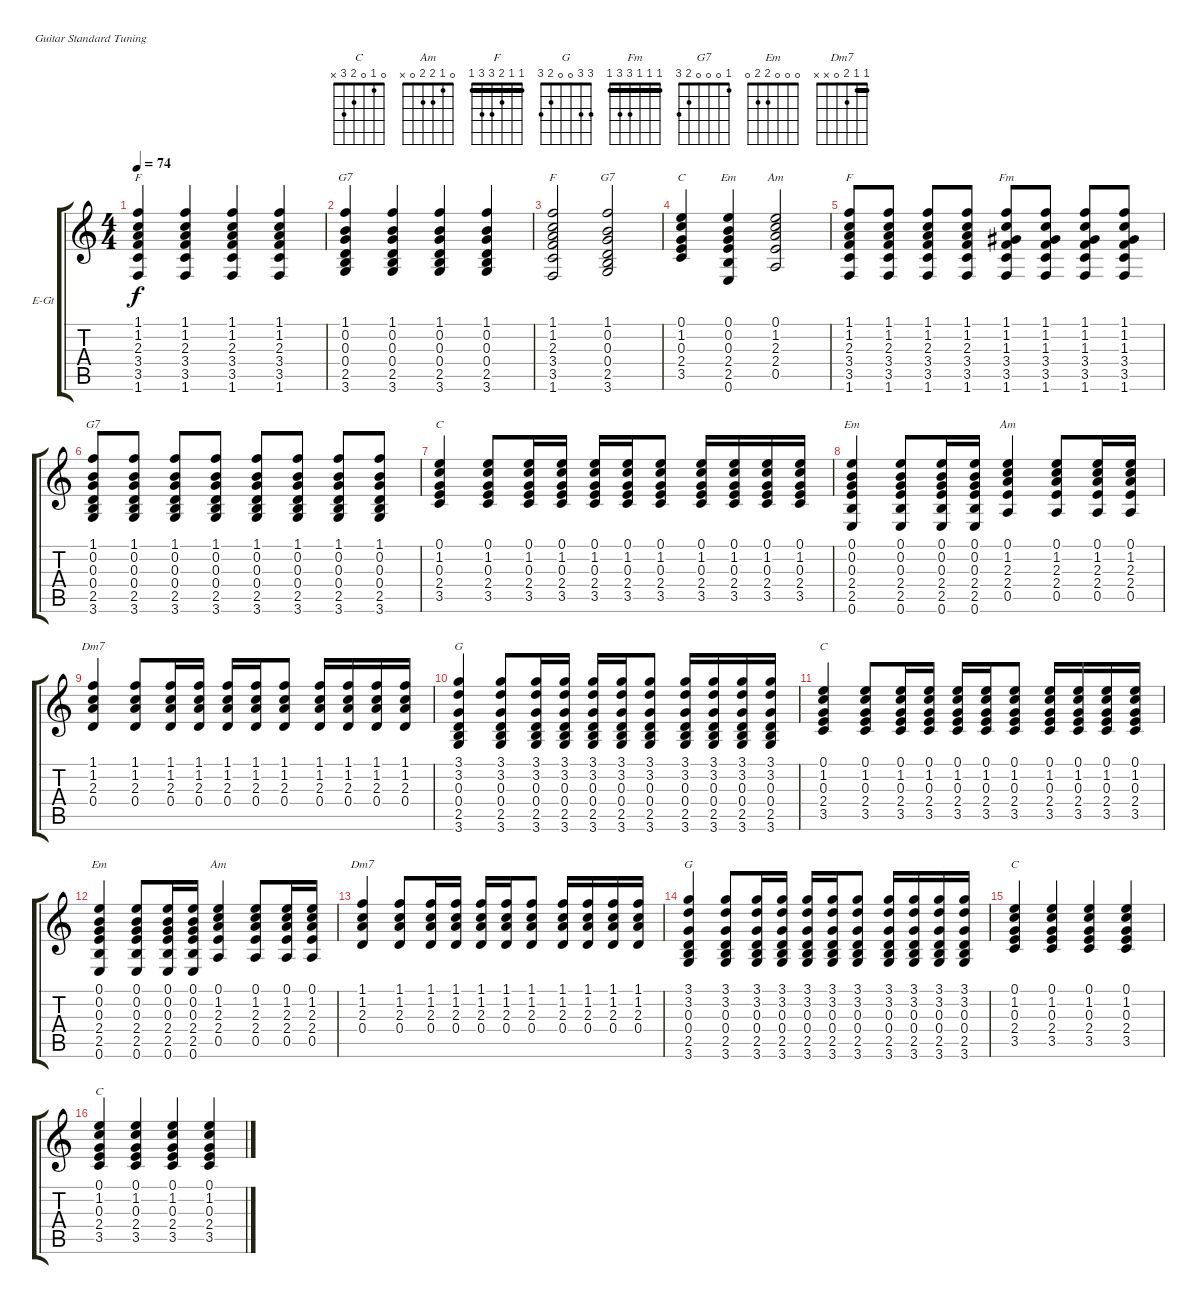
\bracketExtendMode groupsimilarinstruments
\firstSystemTrackNameOrientation horizontal
\otherSystemsTrackNameOrientation horizontal
\track ("Guitar 1" "E-Gt") {instrument electricguitarjazz}
\staff {score tabs}
\tuning (E4 B3 G3 D3 A2 E2)
\chord ("C" 0 1 0 2 3 x) {showfingering false}
\chord ("Am" 0 1 2 2 0 x) {showfingering false}
\chord ("F" 1 1 2 3 3 1) {showfingering false barre (1 1)}
\chord ("G" 3 3 0 0 2 3) {showfingering false}
\chord ("Fm" 1 1 1 3 3 1) {showfingering false barre (1 1 1)}
\chord ("G7" 1 0 0 0 2 3) {showfingering false}
\chord ("Em" 0 0 0 2 2 0) {showfingering false}
\chord ("Dm7" 1 1 2 0 x x) {showfingering false barre 1}
\ts (4 4)
\tempo 74
\clef g2
\ks c
(1.1 1.2 2.3 3.4 3.5 1.6).4{ch "F" dy f} (1.1 1.2 2.3 3.4 3.5 1.6).4 (1.1 1.2 2.3 3.4 3.5 1.6).4 (1.1 1.2 2.3 3.4 3.5 1.6).4 |
(1.1 0.2 0.3 0.4 2.5 3.6).4{ch "G7"} (1.1 0.2 0.3 0.4 2.5 3.6).4 (1.1 0.2 0.3 0.4 2.5 3.6).4 (1.1 0.2 0.3 0.4 2.5 3.6).4 |
(1.1 1.2 2.3 3.4 3.5 1.6).2{ch "F"} (1.1 0.2 0.3 0.4 2.5 3.6).2{ch "G7"} |
(0.1 1.2 0.3 2.4 3.5).4{ch "C"} (0.1 0.2 0.3 2.4 2.5 0.6).4{ch "Em"} (0.1 1.2 2.3 2.4 0.5).2{ch "Am"} |
(1.1 1.2 2.3 3.4 3.5 1.6).8{ch "F"} (1.1 1.2 2.3 3.4 3.5 1.6).8 (1.1 1.2 2.3 3.4 3.5 1.6).8 (1.1 1.2 2.3 3.4 3.5 1.6).8 (1.1 1.2 1.3 3.4 3.5 1.6).8{ch "Fm"} (1.1 1.2 1.3 3.4 3.5 1.6).8 (1.1 1.2 1.3 3.4 3.5 1.6).8 (1.1 1.2 1.3 3.4 3.5 1.6).8 |
(1.1 0.2 0.3 0.4 2.5 3.6).8{ch "G7"} (1.1 0.2 0.3 0.4 2.5 3.6).8 (1.1 0.2 0.3 0.4 2.5 3.6).8 (1.1 0.2 0.3 0.4 2.5 3.6).8 (1.1 0.2 0.3 0.4 2.5 3.6).8 (1.1 0.2 0.3 0.4 2.5 3.6).8 (1.1 0.2 0.3 0.4 2.5 3.6).8 (1.1 0.2 0.3 0.4 2.5 3.6).8 |
(0.1 1.2 0.3 2.4 3.5).4{ch "C"} (0.1 1.2 0.3 2.4 3.5).8 (0.1 1.2 0.3 2.4 3.5).16 (0.1 1.2 0.3 2.4 3.5).16 (0.1 1.2 0.3 2.4 3.5).16 (0.1 1.2 0.3 2.4 3.5).16 (0.1 1.2 0.3 2.4 3.5).8 (0.1 1.2 0.3 2.4 3.5).16 (0.1 1.2 0.3 2.4 3.5).16 (0.1 1.2 0.3 2.4 3.5).16 (0.1 1.2 0.3 2.4 3.5).16 |
(0.1 0.2 0.3 2.4 2.5 0.6).4{ch "Em"} (0.1 0.2 0.3 2.4 2.5 0.6).8 (0.1 0.2 0.3 2.4 2.5 0.6).16 (0.1 0.2 0.3 2.4 2.5 0.6).16 (0.1 1.2 2.3 2.4 0.5).4{ch "Am"} (0.1 1.2 2.3 2.4 0.5).8 (0.1 1.2 2.3 2.4 0.5).16 (0.1 1.2 2.3 2.4 0.5).16 |
(1.1 1.2 2.3 0.4).4{ch "Dm7"} (1.1 1.2 2.3 0.4).8 (1.1 1.2 2.3 0.4).16 (1.1 1.2 2.3 0.4).16 (1.1 1.2 2.3 0.4).16 (1.1 1.2 2.3 0.4).16 (1.1 1.2 2.3 0.4).8 (1.1 1.2 2.3 0.4).16 (1.1 1.2 2.3 0.4).16 (1.1 1.2 2.3 0.4).16 (1.1 1.2 2.3 0.4).16 |
(3.1 3.2 0.3 0.4 2.5 3.6).4{ch "G"} (3.1 3.2 0.3 0.4 2.5 3.6).8 (3.1 3.2 0.3 0.4 2.5 3.6).16 (3.1 3.2 0.3 0.4 2.5 3.6).16 (3.1 3.2 0.3 0.4 2.5 3.6).16 (3.1 3.2 0.3 0.4 2.5 3.6).16 (3.1 3.2 0.3 0.4 2.5 3.6).8 (3.1 3.2 0.3 0.4 2.5 3.6).16 (3.1 3.2 0.3 0.4 2.5 3.6).16 (3.1 3.2 0.3 0.4 2.5 3.6).16 (3.1 3.2 0.3 0.4 2.5 3.6).16 |
(0.1 1.2 0.3 2.4 3.5).4{ch "C"} (0.1 1.2 0.3 2.4 3.5).8 (0.1 1.2 0.3 2.4 3.5).16 (0.1 1.2 0.3 2.4 3.5).16 (0.1 1.2 0.3 2.4 3.5).16 (0.1 1.2 0.3 2.4 3.5).16 (0.1 1.2 0.3 2.4 3.5).8 (0.1 1.2 0.3 2.4 3.5).16 (0.1 1.2 0.3 2.4 3.5).16 (0.1 1.2 0.3 2.4 3.5).16 (0.1 1.2 0.3 2.4 3.5).16 |
(0.1 0.2 0.3 2.4 2.5 0.6).4{ch "Em"} (0.1 0.2 0.3 2.4 2.5 0.6).8 (0.1 0.2 0.3 2.4 2.5 0.6).16 (0.1 0.2 0.3 2.4 2.5 0.6).16 (0.1 1.2 2.3 2.4 0.5).4{ch "Am"} (0.1 1.2 2.3 2.4 0.5).8 (0.1 1.2 2.3 2.4 0.5).16 (0.1 1.2 2.3 2.4 0.5).16 |
(1.1 1.2 2.3 0.4).4{ch "Dm7"} (1.1 1.2 2.3 0.4).8 (1.1 1.2 2.3 0.4).16 (1.1 1.2 2.3 0.4).16 (1.1 1.2 2.3 0.4).16 (1.1 1.2 2.3 0.4).16 (1.1 1.2 2.3 0.4).8 (1.1 1.2 2.3 0.4).16 (1.1 1.2 2.3 0.4).16 (1.1 1.2 2.3 0.4).16 (1.1 1.2 2.3 0.4).16 |
(3.1 3.2 0.3 0.4 2.5 3.6).4{ch "G"} (3.1 3.2 0.3 0.4 2.5 3.6).8 (3.1 3.2 0.3 0.4 2.5 3.6).16 (3.1 3.2 0.3 0.4 2.5 3.6).16 (3.1 3.2 0.3 0.4 2.5 3.6).16 (3.1 3.2 0.3 0.4 2.5 3.6).16 (3.1 3.2 0.3 0.4 2.5 3.6).8 (3.1 3.2 0.3 0.4 2.5 3.6).16 (3.1 3.2 0.3 0.4 2.5 3.6).16 (3.1 3.2 0.3 0.4 2.5 3.6).16 (3.1 3.2 0.3 0.4 2.5 3.6).16 |
(0.1 1.2 0.3 2.4 3.5).4{ch "C"} (0.1 1.2 0.3 2.4 3.5).4 (0.1 1.2 0.3 2.4 3.5).4 (0.1 1.2 0.3 2.4 3.5).4 |
(0.1 1.2 0.3 2.4 3.5).4{ch "C"} (0.1 1.2 0.3 2.4 3.5).4 (0.1 1.2 0.3 2.4 3.5).4 (0.1 1.2 0.3 2.4 3.5).4
